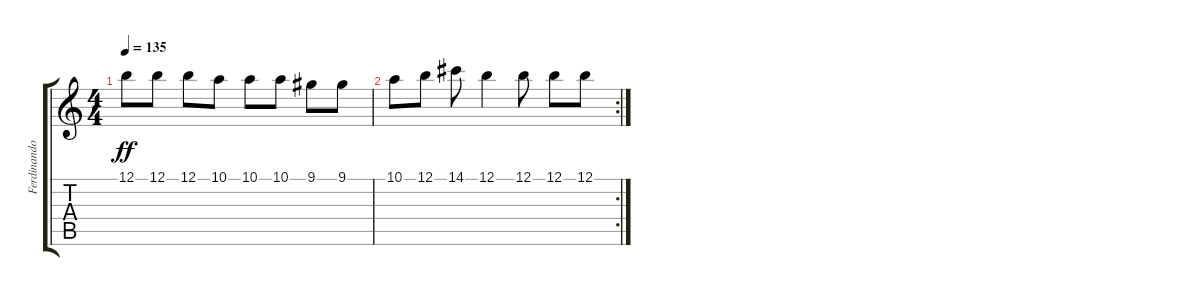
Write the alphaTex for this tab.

\track ("Ferdinando \"Herr Morbid\" Marchisio (Lea" "Ferdinando") {instrument distortionguitar}
\staff {score tabs}
\tuning (B3 Gb3 D3 A2 E2 B1) {hide}
\ts (4 4)
\tempo 135
\clef g2
\ks c
12.1.8{dy ff} 12.1.8 12.1.8 10.1.8 10.1.8 10.1.8 9.1.8 9.1.8 |
\rc 2
10.1.8 12.1.8 14.1.8 12.1.4 12.1.8 12.1.8 12.1.8
